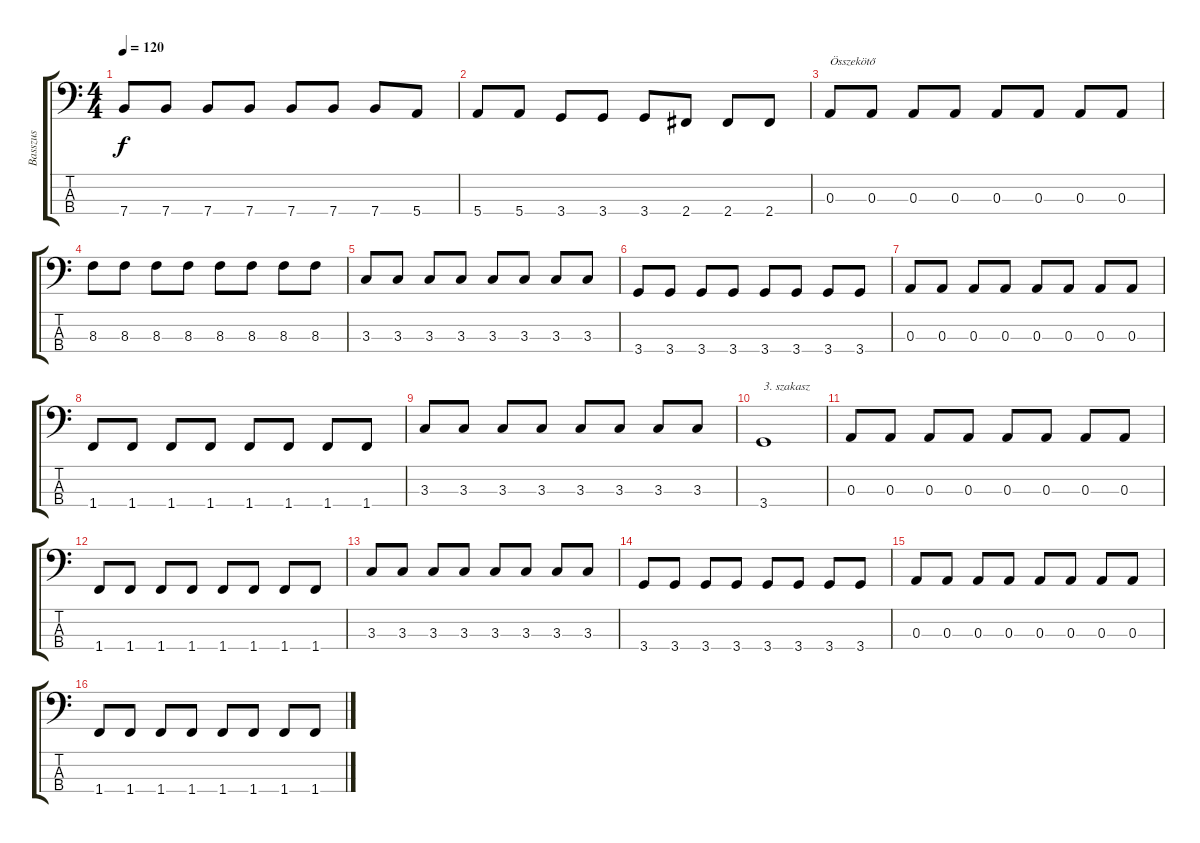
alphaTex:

\track ("Basszus" "Basszus") {instrument electricbassfinger}
\staff {score tabs}
\tuning (G2 D2 A1 E1) {hide}
\ts (4 4)
\tempo 120
\clef f4
\ks c
7.4.8{dy f} 7.4.8 7.4.8 7.4.8 7.4.8 7.4.8 7.4.8 5.4.8 |
5.4.8 5.4.8 3.4.8 3.4.8 3.4.8 2.4.8 2.4.8 2.4.8 |
0.3.8{txt "Összekötő"} 0.3.8 0.3.8 0.3.8 0.3.8 0.3.8 0.3.8 0.3.8 |
8.3.8 8.3.8 8.3.8 8.3.8 8.3.8 8.3.8 8.3.8 8.3.8 |
3.3.8 3.3.8 3.3.8 3.3.8 3.3.8 3.3.8 3.3.8 3.3.8 |
3.4.8 3.4.8 3.4.8 3.4.8 3.4.8 3.4.8 3.4.8 3.4.8 |
0.3.8 0.3.8 0.3.8 0.3.8 0.3.8 0.3.8 0.3.8 0.3.8 |
1.4.8 1.4.8 1.4.8 1.4.8 1.4.8 1.4.8 1.4.8 1.4.8 |
3.3.8 3.3.8 3.3.8 3.3.8 3.3.8 3.3.8 3.3.8 3.3.8 |
3.4.1{txt "3. szakasz"} |
0.3.8 0.3.8 0.3.8 0.3.8 0.3.8 0.3.8 0.3.8 0.3.8 |
1.4.8 1.4.8 1.4.8 1.4.8 1.4.8 1.4.8 1.4.8 1.4.8 |
3.3.8 3.3.8 3.3.8 3.3.8 3.3.8 3.3.8 3.3.8 3.3.8 |
3.4.8 3.4.8 3.4.8 3.4.8 3.4.8 3.4.8 3.4.8 3.4.8 |
0.3.8 0.3.8 0.3.8 0.3.8 0.3.8 0.3.8 0.3.8 0.3.8 |
1.4.8 1.4.8 1.4.8 1.4.8 1.4.8 1.4.8 1.4.8 1.4.8
